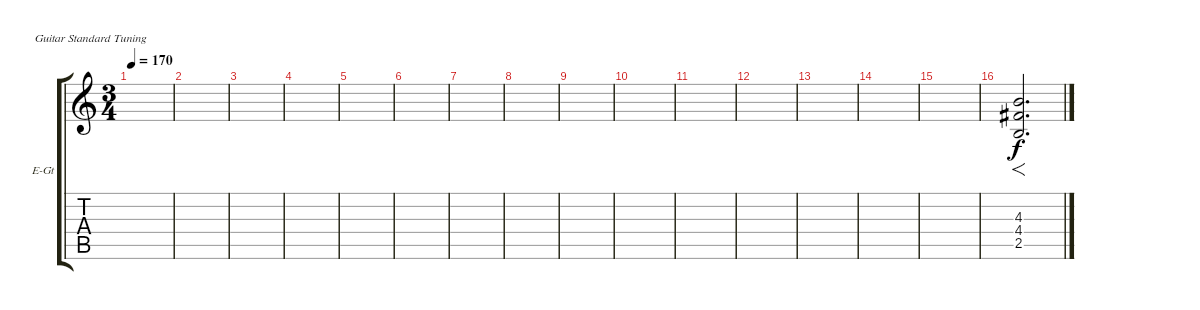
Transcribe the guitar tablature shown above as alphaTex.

\defaultSystemsLayout 4
\bracketExtendMode groupsimilarinstruments
\firstSystemTrackNameOrientation horizontal
\otherSystemsTrackNameOrientation horizontal
\track ("First (Drive)" "E-Gt") {instrument overdrivenguitar}
\staff {score tabs}
\tuning (E4 B3 G3 D3 A2 E2)
\ts (3 4)
\tempo 170
\clef g2
\ks c
|
|
|
|
|
|
|
|
|
|
|
|
|
|
|
(4.3 4.4 2.5).2{f d}
